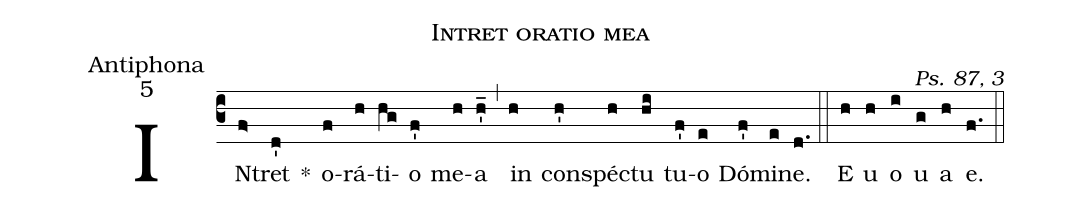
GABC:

name:Intret oratio mea;
office-part:Antiphona;
mode:5;
commentary:Ps. 87, 3;
%%
(c3)IN(f>)tret(d') *() o(f)rá(h)ti(hg)o(f') me(h)a(h'_) (,) in(h) con(h')spéc(h)tu(hi) tu(f')o(e) Dó(f')mi(e)ne.(d.) (::) E(h) u(h) o(i) u(g) a(h) e.(f.) (::)
